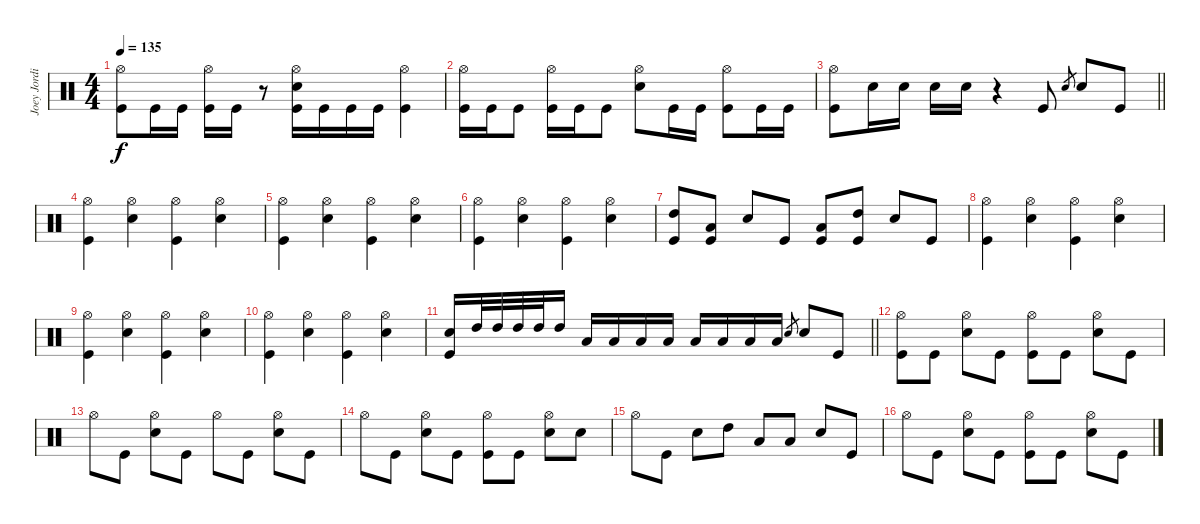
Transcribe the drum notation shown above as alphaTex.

\track ("Joey Jordison" "Joey Jordi") {instrument percussion}
\staff {score}
\articulation defaults
\ts (4 4)
\tempo 135
\clef neutral
\ks c
("Hi-Hat (open)" "Kick (hit)").8{dy f} "Kick (hit)".16 "Kick (hit)".16 ("Hi-Hat (open)" "Kick (hit)").16 "Kick (hit)".16 r.8 ("Hi-Hat (open)" "Electric Snare (hit)" "Kick (hit)").16 "Kick (hit)".16 "Kick (hit)".16 "Kick (hit)".16 ("Hi-Hat (open)" "Kick (hit)").4 |
("Hi-Hat (open)" "Kick (hit)").16 "Kick (hit)".16 "Kick (hit)".8 ("Hi-Hat (open)" "Kick (hit)").16 "Kick (hit)".16 "Kick (hit)".8 ("Hi-Hat (open)" "Electric Snare (hit)").8 "Kick (hit)".16 "Kick (hit)".16 ("Hi-Hat (open)" "Kick (hit)").8 "Kick (hit)".16 "Kick (hit)".16 |
\barLineRight lightlight
("Hi-Hat (open)" "Kick (hit)").8 "Electric Snare (hit)".16 "Electric Snare (hit)".16 "Electric Snare (hit)".16 "Electric Snare (hit)".16 r.4 "Kick (hit)".8 "Electric Snare (hit)".8{gr} "Electric Snare (hit)".8 "Kick (hit)".8 |
("Hi-Hat (open)" "Kick (hit)").4 ("Hi-Hat (open)" "Electric Snare (hit)").4 ("Hi-Hat (open)" "Kick (hit)").4 ("Hi-Hat (open)" "Electric Snare (hit)").4 |
("Hi-Hat (open)" "Kick (hit)").4 ("Hi-Hat (open)" "Electric Snare (hit)").4 ("Hi-Hat (open)" "Kick (hit)").4 ("Hi-Hat (open)" "Electric Snare (hit)").4 |
("Hi-Hat (open)" "Kick (hit)").4 ("Hi-Hat (open)" "Electric Snare (hit)").4 ("Hi-Hat (open)" "Kick (hit)").4 ("Hi-Hat (open)" "Electric Snare (hit)").4 |
("High Tom (hit)" "Kick (hit)").8 ("Low Tom (hit)" "Kick (hit)").8 "Electric Snare (hit)".8 "Kick (hit)".8 ("Low Tom (hit)" "Kick (hit)").8 ("High Tom (hit)" "Kick (hit)").8 "Electric Snare (hit)".8 "Kick (hit)".8 |
("Hi-Hat (open)" "Kick (hit)").4 ("Hi-Hat (open)" "Electric Snare (hit)").4 ("Hi-Hat (open)" "Kick (hit)").4 ("Hi-Hat (open)" "Electric Snare (hit)").4 |
("Hi-Hat (open)" "Kick (hit)").4 ("Hi-Hat (open)" "Electric Snare (hit)").4 ("Hi-Hat (open)" "Kick (hit)").4 ("Hi-Hat (open)" "Electric Snare (hit)").4 |
("Hi-Hat (open)" "Kick (hit)").4 ("Hi-Hat (open)" "Electric Snare (hit)").4 ("Hi-Hat (open)" "Kick (hit)").4 ("Hi-Hat (open)" "Electric Snare (hit)").4 |
\barLineRight lightlight
("Electric Snare (hit)" "Kick (hit)").16 "High Tom (hit)".32 "High Tom (hit)".32 "High Tom (hit)".32 "High Tom (hit)".32 "High Tom (hit)".16 "Low Tom (hit)".16 "Low Tom (hit)".16 "Low Tom (hit)".16 "Low Tom (hit)".16 "Low Floor Tom (hit)".16 "Low Floor Tom (hit)".16 "Low Floor Tom (hit)".16 "Low Floor Tom (hit)".16 "Electric Snare (hit)".8{gr} "Electric Snare (hit)".8 "Kick (hit)".8 |
("Hi-Hat (open)" "Kick (hit)").8 "Kick (hit)".8 ("Hi-Hat (open)" "Electric Snare (hit)").8 "Kick (hit)".8 ("Hi-Hat (open)" "Kick (hit)").8 "Kick (hit)".8 ("Hi-Hat (open)" "Electric Snare (hit)").8 "Kick (hit)".8 |
"Hi-Hat (open)".8 "Kick (hit)".8 ("Hi-Hat (open)" "Electric Snare (hit)").8 "Kick (hit)".8 "Hi-Hat (open)".8 "Kick (hit)".8 ("Hi-Hat (open)" "Electric Snare (hit)").8 "Kick (hit)".8 |
"Hi-Hat (open)".8 "Kick (hit)".8 ("Hi-Hat (open)" "Electric Snare (hit)").8 "Kick (hit)".8 ("Hi-Hat (open)" "Kick (hit)").8 "Kick (hit)".8 ("Hi-Hat (open)" "Electric Snare (hit)").8 "Electric Snare (hit)".8 |
"Hi-Hat (open)".8 "Kick (hit)".8 "Electric Snare (hit)".8 "High Tom (hit)".8 "Low Tom (hit)".8 "Low Floor Tom (hit)".8 "Electric Snare (hit)".8 "Kick (hit)".8 |
"Hi-Hat (open)".8 "Kick (hit)".8 ("Hi-Hat (open)" "Electric Snare (hit)").8 "Kick (hit)".8 ("Hi-Hat (open)" "Kick (hit)").8 "Kick (hit)".8 ("Hi-Hat (open)" "Electric Snare (hit)").8 "Kick (hit)".8
